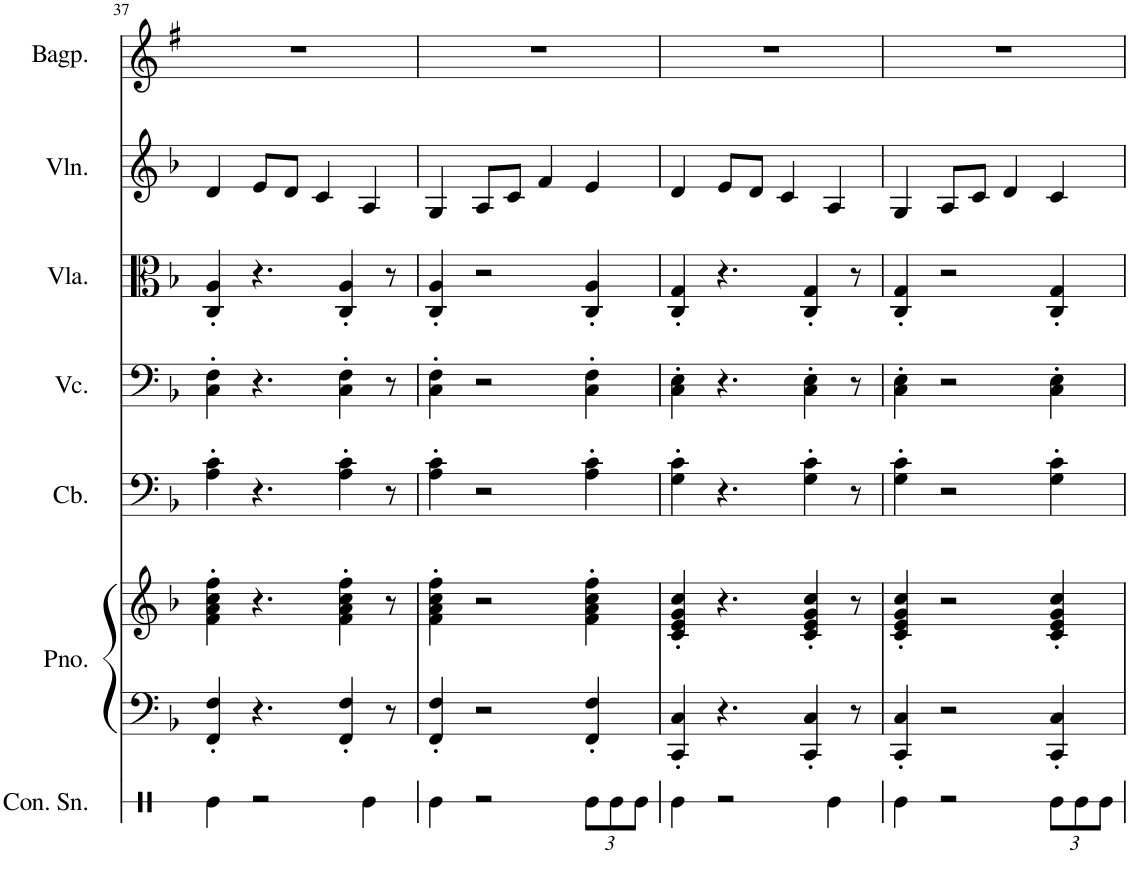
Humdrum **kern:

**kern	**kern	**kern	**kern	**kern	**kern	**kern	**kern
*part7	*part6	*part6	*part5	*part4	*part3	*part2	*part1
*staff8	*staff7	*staff6	*staff5	*staff4	*staff3	*staff2	*staff1
*I"Concert Snare Drum	*I"Piano	*	*I"Contrabass	*I"Violoncello	*I"Viola	*I"Violin	*I"Bagpipe
*I'Con. Sn.	*I'Pno.	*	*I'Cb.	*I'Vc.	*I'Vla.	*I'Vln.	*I'Bagp.
!!LO:PB:g=z
*clefX	*clefF4	*clefG2	*clefF4	*clefF4	*clefC3	*clefG2	*clefG2
*	*	*	*Trd7c12	*	*	*	*Trd1c2
*k[]	*k[b-]	*k[b-]	*k[b-]	*k[b-]	*k[b-]	*k[b-]	*k[f#]
*M4/4	*M4/4	*M4/4	*M4/4	*M4/4	*M4/4	*M4/4	*M4/4
=37	=37	=37	=37	=37	=37	=37	=37
4Re\	4FF/' 4F/'	4f\' 4a\' 4cc\' 4ff\'	4A\' 4c\'	4C\' 4F\'	4C/' 4A/'	4d/	1r
2r	4.r	4.r	4.r	4.r	4.r	8e/L	.
.	.	.	.	.	.	8d/J	.
.	.	.	.	.	.	4c/	.
.	4FF/' 4F/'	4f\' 4a\' 4cc\' 4ff\'	4A\' 4c\'	4C\' 4F\'	4C/' 4A/'	.	.
4Re\	.	.	.	.	.	4A/	.
.	8r	8r	8r	8r	8r	.	.
=38	=38	=38	=38	=38	=38	=38	=38
4Re\	4FF/' 4F/'	4f\' 4a\' 4cc\' 4ff\'	4A\' 4c\'	4C\' 4F\'	4C/' 4A/'	4G/	1r
2r	2r	2r	2r	2r	2r	8A/L	.
.	.	.	.	.	.	8c/J	.
.	.	.	.	.	.	4f/	.
*Xbrackettup	*	*	*	*	*	*	*
12Re\L	4FF/' 4F/'	4f\' 4a\' 4cc\' 4ff\'	4A\' 4c\'	4C\' 4F\'	4C/' 4A/'	4e/	.
12Re\	.	.	.	.	.	.	.
12Re\J	.	.	.	.	.	.	.
=39	=39	=39	=39	=39	=39	=39	=39
4Re\	4CC/' 4C/'	4c/' 4e/' 4g/' 4cc/'	4G\' 4c\'	4C\' 4E\'	4C/' 4G/'	4d/	1r
2r	4.r	4.r	4.r	4.r	4.r	8e/L	.
.	.	.	.	.	.	8d/J	.
.	.	.	.	.	.	4c/	.
.	4CC/' 4C/'	4c/' 4e/' 4g/' 4cc/'	4G\' 4c\'	4C\' 4E\'	4C/' 4G/'	.	.
4Re\	.	.	.	.	.	4A/	.
.	8r	8r	8r	8r	8r	.	.
=40	=40	=40	=40	=40	=40	=40	=40
4Re\	4CC/' 4C/'	4c/' 4e/' 4g/' 4cc/'	4G\' 4c\'	4C\' 4E\'	4C/' 4G/'	4G/	1r
2r	2r	2r	2r	2r	2r	8A/L	.
.	.	.	.	.	.	8c/J	.
.	.	.	.	.	.	4d/	.
12Re\L	4CC/' 4C/'	4c/' 4e/' 4g/' 4cc/'	4G\' 4c\'	4C\' 4E\'	4C/' 4G/'	4c/	.
12Re\	.	.	.	.	.	.	.
12Re\J	.	.	.	.	.	.	.
=	=	=	=	=	=	=	=
*-	*-	*-	*-	*-	*-	*-	*-
